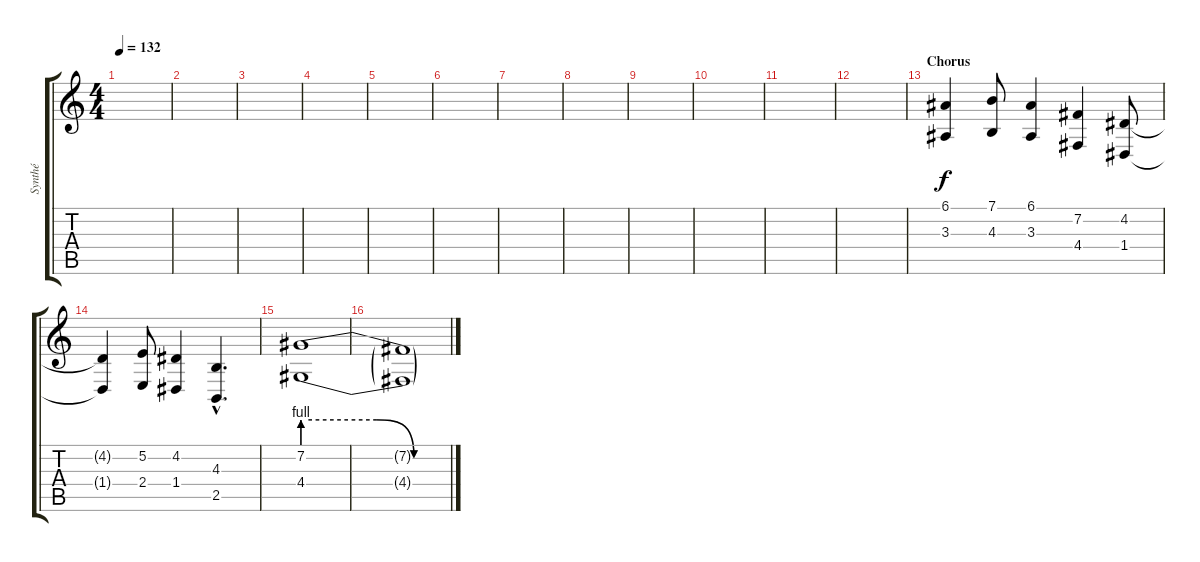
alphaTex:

\track ("Synthé" "Synthé") {instrument tangoaccordion}
\staff {score tabs}
\tuning (E4 B3 G3 D3 A2 E2) {hide}
\ts (4 4)
\tempo 132
\clef g2
\ks c
|
|
|
|
|
|
|
|
|
|
|
|
\section ("" "Chorus")
(6.1 3.3).4 (7.1 4.3).8 (6.1 3.3).4 (7.2 4.4).4 (4.2 1.4).8 |
(4.2{t} 1.4{t}).4 (5.2 2.4).8 (4.2 1.4).4 (4.3{hac} 2.5{hac}).4{d} |
(7.2{be (custom 0 4 30 4 45 0 60 0)} 4.4{be (custom 0 4 30 4 45 0 60 0)}).1 |
(7.2{t} 4.4{t}).1
